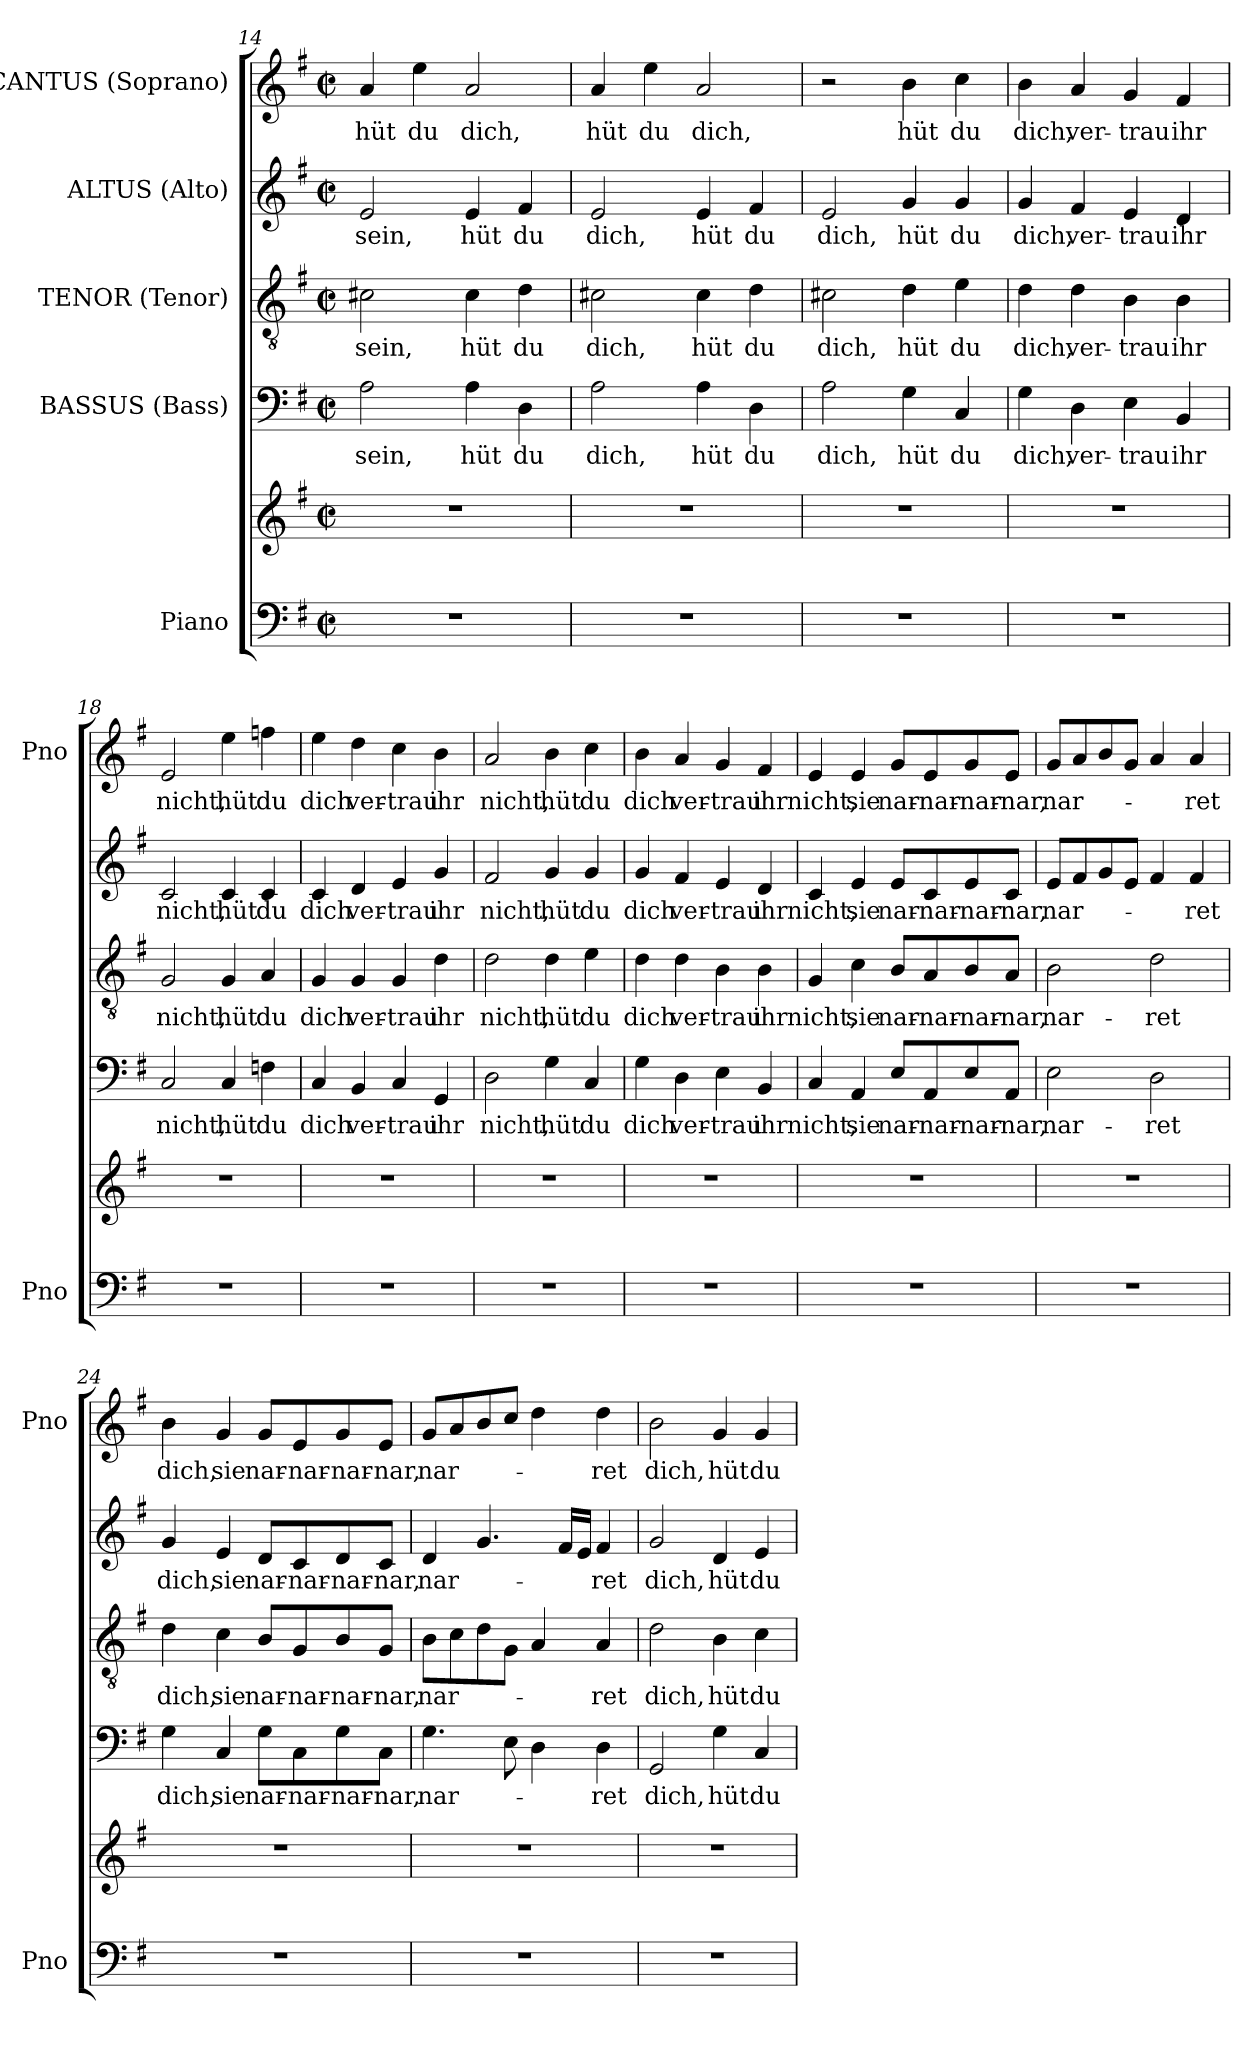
**kern	**kern	**kern	**text	**kern	**text	**kern	**text	**kern	**text
*part5	*part5	*part4	*part4	*part3	*part3	*part2	*part2	*part1	*part1
*staff6	*staff5	*staff4	*staff4	*staff3	*staff3	*staff2	*staff2	*staff1	*staff1
*I"Piano	*	*I"BASSUS (Bass)	*	*I"TENOR (Tenor)	*	*I"ALTUS (Alto)	*	*I"CANTUS (Soprano)	*
*I'Pno	*	*	*	*	*	*	*	*I'Pno	*
*clefF4	*clefG2	*clefF4	*	*clefGv2	*	*clefG2	*	*clefG2	*
*k[f#]	*k[f#]	*k[f#]	*	*k[f#]	*	*k[f#]	*	*k[f#]	*
*G:	*G:	*G:	*	*G:	*	*G:	*	*G:	*
*M2/2	*M2/2	*M2/2	*	*M2/2	*	*M2/2	*	*M2/2	*
*met(c|)	*met(c|)	*met(c|)	*	*met(c|)	*	*met(c|)	*	*met(c|)	*
=14	=14	=14	=14	=14	=14	=14	=14	=14	=14
1r	1r	2A\	sein,	2c#X\	sein,	2e/	sein,	4a/	hüt
.	.	.	.	.	.	.	.	4ee\	du
.	.	4A\	hüt	4c#\	hüt	4e/	hüt	2a/	dich,
.	.	4D\	du	4d\	du	4f#/	du	.	.
!!LO:PB:g=z
=15	=15	=15	=15	=15	=15	=15	=15	=15	=15
1r	1r	2A\	dich,	2c#X\	dich,	2e/	dich,	4a/	hüt
.	.	.	.	.	.	.	.	4ee\	du
.	.	4A\	hüt	4c#\	hüt	4e/	hüt	2a/	dich,
.	.	4D\	du	4d\	du	4f#/	du	.	.
=16	=16	=16	=16	=16	=16	=16	=16	=16	=16
1r	1r	2A\	dich,	2c#X\	dich,	2e/	dich,	2r	.
.	.	4G\	hüt	4d\	hüt	4g/	hüt	4b\	hüt
.	.	4C/	du	4e\	du	4g/	du	4cc\	du
=17	=17	=17	=17	=17	=17	=17	=17	=17	=17
1r	1r	4G\	dich,	4d\	dich,	4g/	dich,	4b\	dich,
.	.	4D\	ver-	4d\	ver-	4f#/	ver-	4a/	ver-
.	.	4E\	-trau	4B\	-trau	4e/	-trau	4g/	-trau
.	.	4BB/	ihr	4B\	ihr	4d/	ihr	4f#/	ihr
=18	=18	=18	=18	=18	=18	=18	=18	=18	=18
1r	1r	2C/	nicht,	2G/	nicht,	2c/	nicht,	2e/	nicht,
.	.	4C/	hüt	4G/	hüt	4c/	hüt	4ee\	hüt
.	.	4Fn\	du	4A/	du	4c/	du	4ffn\	du
=19	=19	=19	=19	=19	=19	=19	=19	=19	=19
1r	1r	4C/	dich	4G/	dich	4c/	dich	4ee\	dich
.	.	4BB/	ver-	4G/	ver-	4d/	ver-	4dd\	ver-
.	.	4C/	-trau	4G/	-trau	4e/	-trau	4cc\	-trau
.	.	4GG/	ihr	4d\	ihr	4g/	ihr	4b\	ihr
!!LO:LB:g=z
=20	=20	=20	=20	=20	=20	=20	=20	=20	=20
1r	1r	2D\	nicht,	2d\	nicht,	2f#/	nicht,	2a/	nicht,
.	.	4G\	hüt	4d\	hüt	4g/	hüt	4b\	hüt
.	.	4C/	du	4e\	du	4g/	du	4cc\	du
=21	=21	=21	=21	=21	=21	=21	=21	=21	=21
1r	1r	4G\	dich	4d\	dich	4g/	dich	4b\	dich
.	.	4D\	ver-	4d\	ver-	4f#/	ver-	4a/	ver-
.	.	4E\	-trau	4B\	-trau	4e/	-trau	4g/	-trau
.	.	4BB/	ihr	4B\	ihr	4d/	ihr	4f#/	ihr
=22	=22	=22	=22	=22	=22	=22	=22	=22	=22
1r	1r	4C/	nicht,	4G/	nicht,	4c/	nicht,	4e/	nicht,
.	.	4AA/	sie	4c\	sie	4e/	sie	4e/	sie
.	.	8E/L	nar-	8B/L	nar-	8e/L	nar-	8g/L	nar-
.	.	8AA/	-nar-	8A/	-nar-	8c/	-nar-	8e/	-nar-
.	.	8E/	-nar-	8B/	-nar-	8e/	-nar-	8g/	-nar-
.	.	8AA/J	-nar,	8A/J	-nar,	8c/J	-nar,	8e/J	-nar,
=23	=23	=23	=23	=23	=23	=23	=23	=23	=23
1r	1r	2E\	nar-	2B\	nar-	8e/L	nar-	8g/L	nar-
.	.	.	.	.	.	8f#/	.	8a/	.
.	.	.	.	.	.	8g/	.	8b/	.
.	.	.	.	.	.	8e/J	.	8g/J	.
.	.	2D\	-ret	2d\	-ret	4f#/	.	4a/	.
.	.	.	.	.	.	4f#/	-ret	4a/	-ret
!!LO:LB:g=z
=24	=24	=24	=24	=24	=24	=24	=24	=24	=24
1r	1r	4G\	dich,	4d\	dich,	4g/	dich,	4b\	dich,
.	.	4C/	sie	4c\	sie	4e/	sie	4g/	sie
.	.	8G\L	nar-	8B/L	nar-	8d/L	nar-	8g/L	nar-
.	.	8C\	-nar-	8G/	-nar-	8c/	-nar-	8e/	-nar-
.	.	8G\	-nar-	8B/	-nar-	8d/	-nar-	8g/	-nar-
.	.	8C\J	-nar,	8G/J	-nar,	8c/J	-nar,	8e/J	-nar,
=25	=25	=25	=25	=25	=25	=25	=25	=25	=25
1r	1r	4.G\	nar-	8B\L	nar-	4d/	nar-	8g/L	nar-
.	.	.	.	8c\	.	.	.	8a/	.
.	.	.	.	8d\	.	4.g/	.	8b/	.
.	.	8E\	.	8G\J	.	.	.	8cc/J	.
.	.	4D\	.	4A/	.	.	.	4dd\	.
.	.	.	.	.	.	16f#/LL	.	.	.
.	.	.	.	.	.	16e/JJ	.	.	.
.	.	4D\	-ret	4A/	-ret	4f#/	-ret	4dd\	-ret
=26	=26	=26	=26	=26	=26	=26	=26	=26	=26
1r	1r	2GG/	dich,	2d\	dich,	2g/	dich,	2b\	dich,
.	.	4G\	hüt	4B\	hüt	4d/	hüt	4g/	hüt
.	.	4C/	du	4c\	du	4e/	du	4g/	du
=	=	=	=	=	=	=	=	=	=
*-	*-	*-	*-	*-	*-	*-	*-	*-	*-
